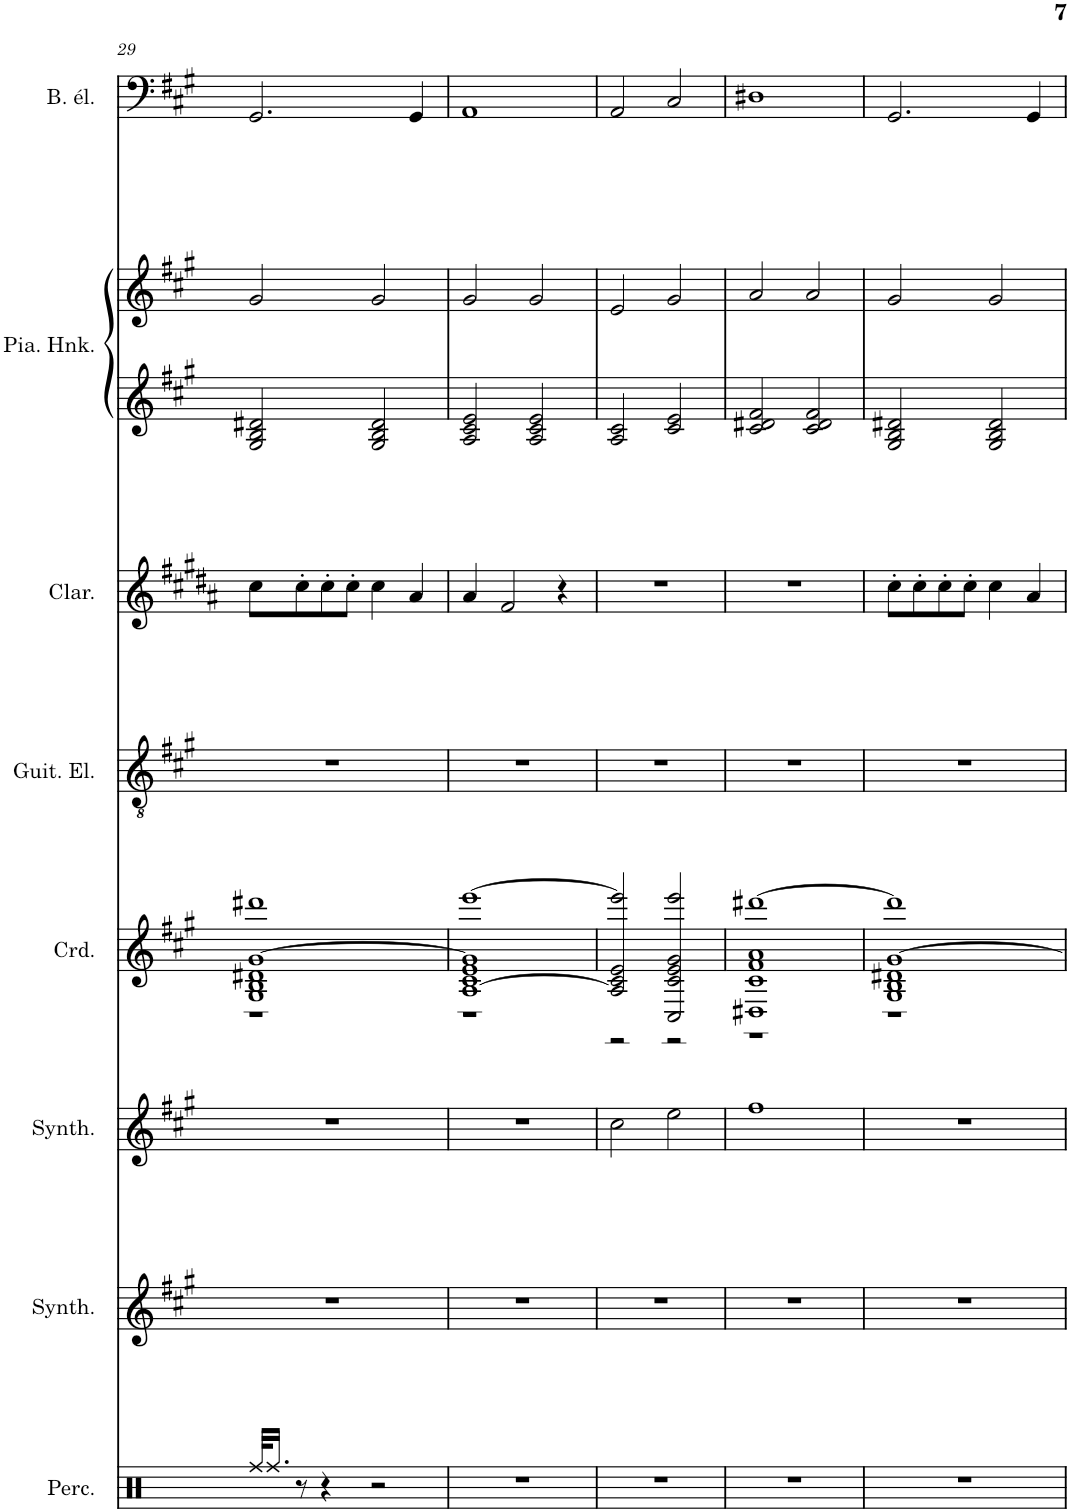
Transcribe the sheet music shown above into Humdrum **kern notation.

**kern	**kern	**kern	**kern	**kern	**kern	**kern	**kern	**kern
*part8	*part7	*part6	*part5	*part4	*part3	*part2	*part2	*part1
*staff9	*staff8	*staff7	*staff6	*staff5	*staff4	*staff3	*staff2	*staff1
*I"Percussion	*I"Synthétiseur brillant	*I"Synthétiseur de cordes frottées	*I"Cordes	*I"Guitare électrique	*I"Clarinette	*I"Piano Honky Tonk	*	*I"Basse électrique
*I'Perc.	*I'Synth.	*I'Synth.	*I'Crd.	*I'Guit. El.	*I'Clar.	*I'Pia. Hnk.	*	*I'B. él.
!!LO:PB:g=z
*clefX	*clefG2	*clefG2	*clefG2	*clefGv2	*clefG2	*clefG2	*clefG2	*clefF4
*	*	*	*	*	*Trd1c2	*	*	*Trd7c12
*k[]	*k[f#c#g#]	*k[f#c#g#]	*k[f#c#g#]	*k[f#c#g#]	*k[f#c#g#d#a#]	*k[f#c#g#]	*k[f#c#g#]	*k[f#c#g#]
*M4/4	*M4/4	*M4/4	*M4/4	*M4/4	*M4/4	*M4/4	*M4/4	*M4/4
=29	=29	=29	=29	=29	=29	=29	=29	=29
*	*	*	*^	*	*	*	*	*
32Rff/KLL	1r	1r	1G# 1B 1d#X [1g# 1ddd#X	1r	1r	8cc#\L	2G#/ 2B/ 2d#X/	2g#/	2.GG#/
16.Rff/JJ	.	.	.	.	.	.	.	.	.
8r	.	.	.	.	.	8cc#'\	.	.	.
4r	.	.	.	.	.	8cc#'\	.	.	.
.	.	.	.	.	.	8cc#'\J	.	.	.
2r	.	.	.	.	.	4cc#\	2G#/ 2B/ 2d#/	2g#/	.
.	.	.	.	.	.	4a#/	.	.	4GG#/
=30	=30	=30	=30	=30	=30	=30	=30	=30	=30
1r	1r	1r	[1A 1c# 1e 1g#] [1eee	1r	1r	4a#/	2A/ 2c#/ 2e/	2g#/	1AA
.	.	.	.	.	.	2f#/	.	.	.
.	.	.	.	.	.	.	2A/ 2c#/ 2e/	2g#/	.
.	.	.	.	.	.	4r	.	.	.
=31	=31	=31	=31	=31	=31	=31	=31	=31	=31
1r	1r	2cc#\	2A/] 2c#/ 2e/ 2eee/]	2r	1r	1r	2A/ 2c#/	2e/	2AA/
.	.	2ee\	2C#/ 2c#/ 2e/ 2g#/ 2eee/	2r	.	.	2c#/ 2e/	2g#/	2C#/
=32	=32	=32	=32	=32	=32	=32	=32	=32	=32
1r	1r	1ff#	1D#X 1c# 1f# 1a [1ddd#X	1r	1r	1r	2c#/ 2d#X/ 2f#/	2a/	1D#X
.	.	.	.	.	.	.	2c#/ 2d#/ 2f#/	2a/	.
=33	=33	=33	=33	=33	=33	=33	=33	=33	=33
1r	1r	1r	1G# 1B 1d#X [1g# 1ddd#]	1r	1r	8cc#'\L	2G#/ 2B/ 2d#X/	2g#/	2.GG#/
.	.	.	.	.	.	8cc#'\	.	.	.
.	.	.	.	.	.	8cc#'\	.	.	.
.	.	.	.	.	.	8cc#'\J	.	.	.
.	.	.	.	.	.	4cc#\	2G#/ 2B/ 2d#/	2g#/	.
.	.	.	.	.	.	4a#/	.	.	4GG#/
*	*	*	*v	*v	*	*	*	*	*
=	=	=	=	=	=	=	=	=
*-	*-	*-	*-	*-	*-	*-	*-	*-
